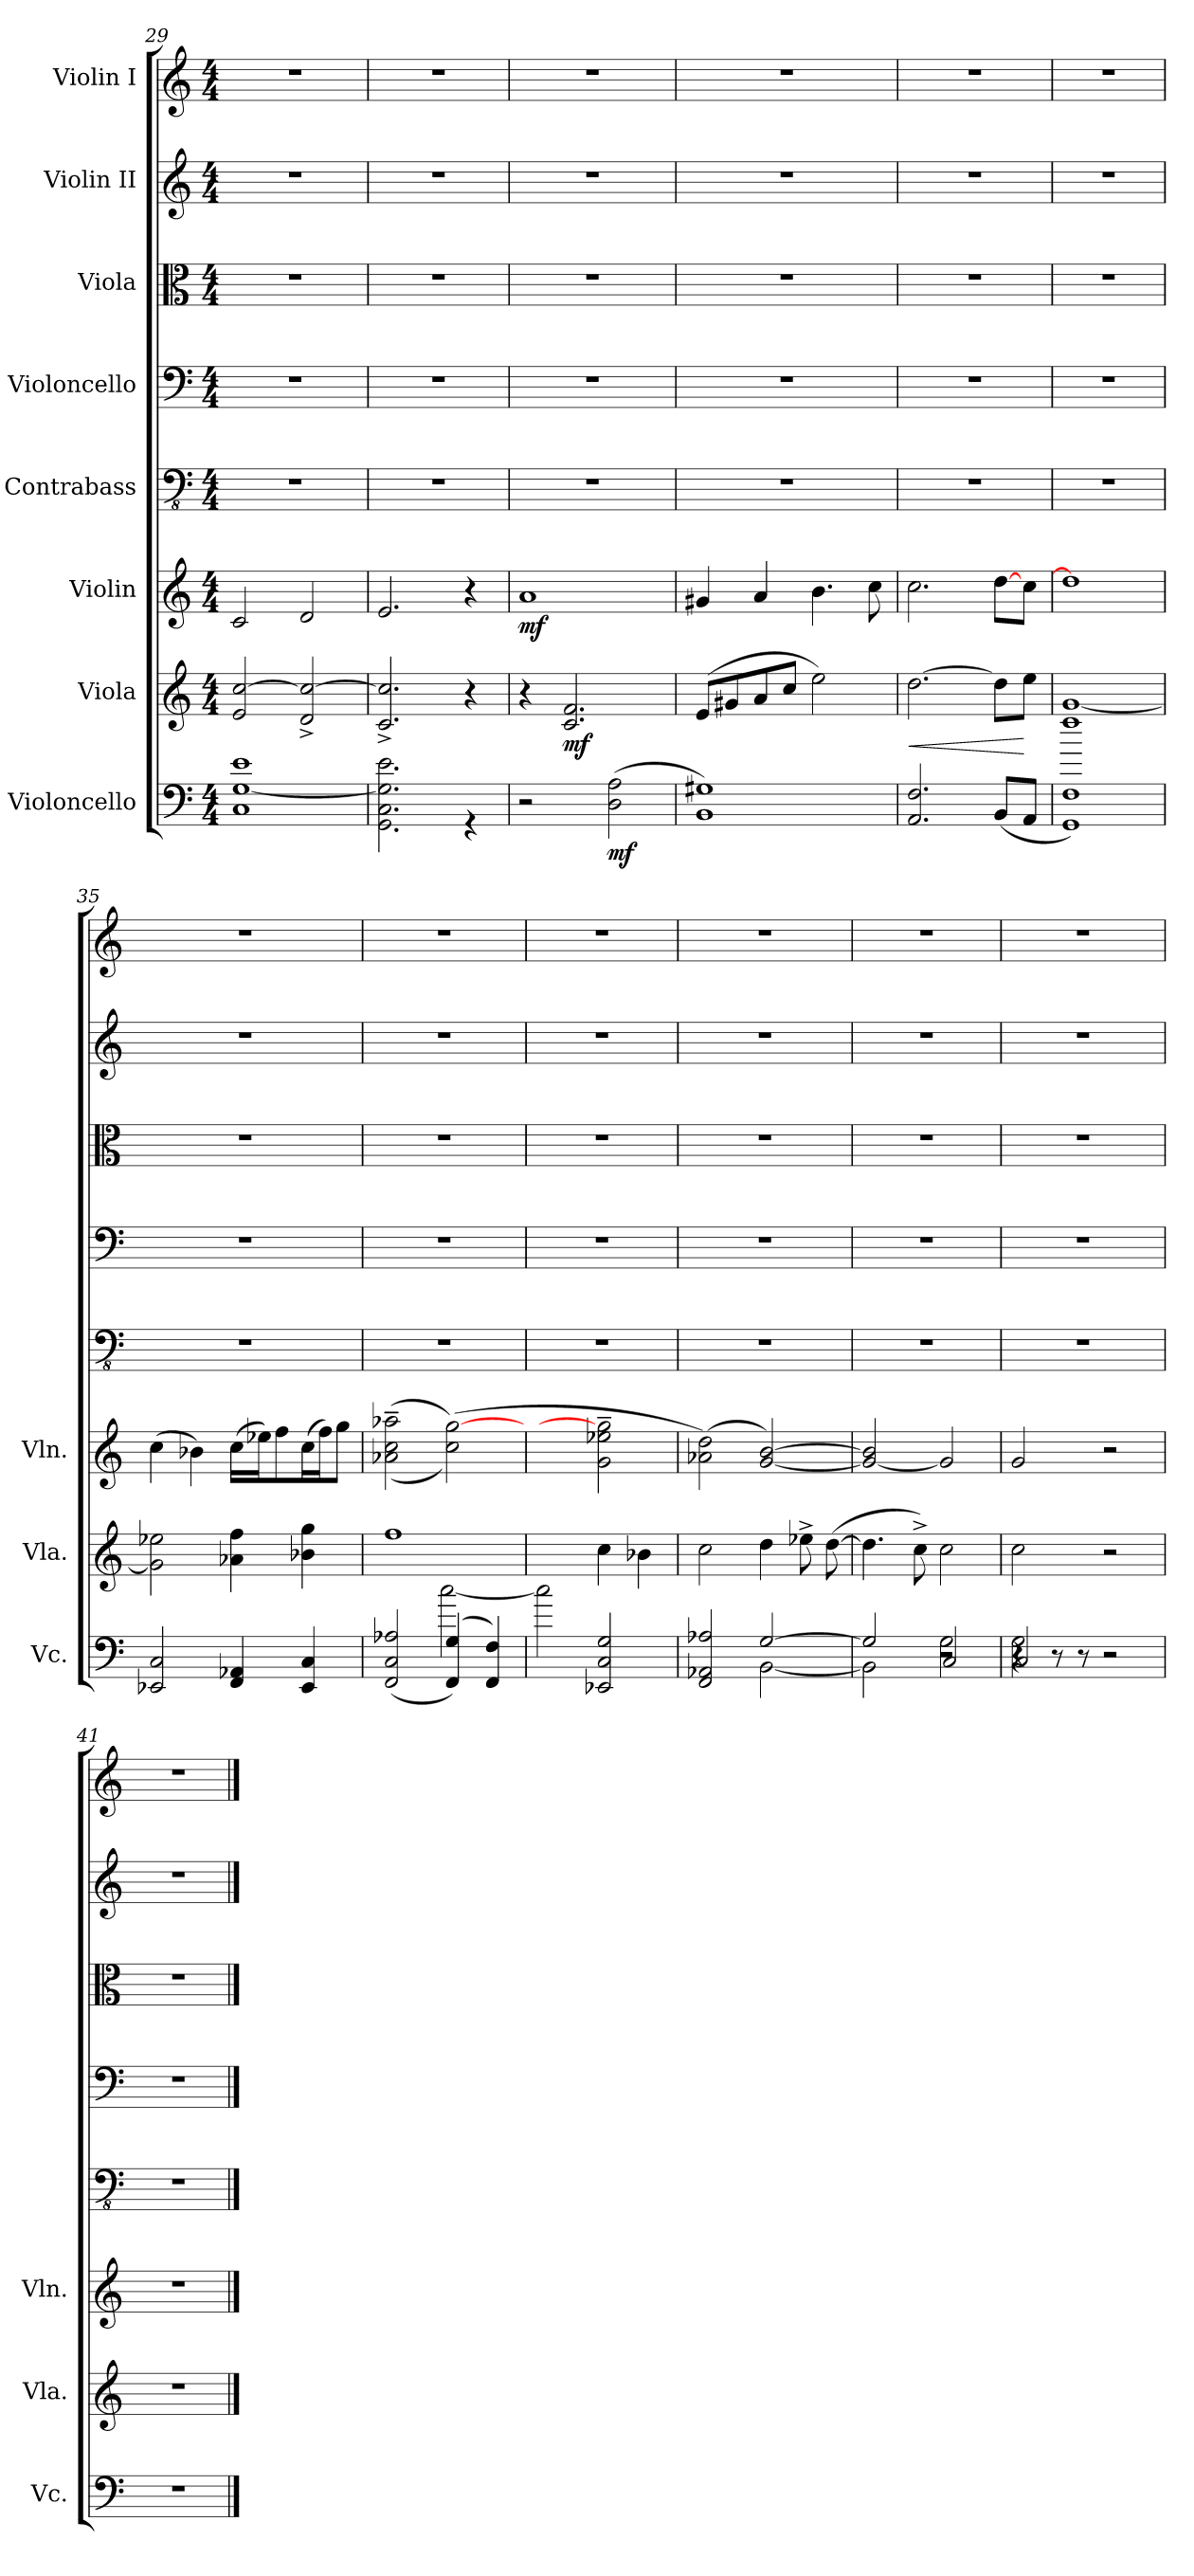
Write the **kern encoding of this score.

**kern	**dynam	**kern	**dynam	**kern	**dynam	**kern	**kern	**kern	**kern	**kern
*part8	*part8	*part7	*part7	*part6	*part6	*part5	*part4	*part3	*part2	*part1
*staff8	*staff8	*staff7	*staff7	*staff6	*staff6	*staff5	*staff4	*staff3	*staff2	*staff1
*I"Violoncello	*	*I"Viola	*	*I"Violin	*	*I"Contrabass	*I"Violoncello	*I"Viola	*I"Violin II	*I"Violin I
*I'Vc.	*	*I'Vla.	*	*I'Vln.	*	*	*	*	*	*
*clefF4	*	*clefG2	*	*clefG2	*	*clefFv4	*clefF4	*clefC3	*clefG2	*clefG2
*k[]	*	*k[]	*	*k[]	*	*k[]	*k[]	*k[]	*k[]	*k[]
*M4/4	*	*M4/4	*	*M4/4	*	*M4/4	*M4/4	*M4/4	*M4/4	*M4/4
=29	=29	=29	=29	=29	=29	=29	=29	=29	=29	=29
*^	*	*	*	*	*	*	*	*	*	*
*	*^	*	*	*	*	*	*	*	*	*	*
1e	[1G	1C	.	2e/ [2cc/	.	2c/	.	1r	1r	1r	1r	1r
.	.	.	.	2d/^ 2cc/_^	.	2d/	.	.	.	.	.	.
*	*v	*v	*	*	*	*	*	*	*	*	*	*
=30	=30	=30	=30	=30	=30	=30	=30	=30	=30	=30	=30
1ryy	2.GG\ 2.C\ 2.G\] 2.e\	.	2.c/^ 2.cc/]^	.	2.e/	.	1r	1r	1r	1r	1r
.	4r	.	4r	.	4r	.	.	.	.	.	.
=31	=31	=31	=31	=31	=31	=31	=31	=31	=31	=31	=31
!	!	!	!	!	!	!LO:DY:b	!	!	!	!	!
*v	*v	*	*	*	*	*	*	*	*	*	*
2r	.	4r	.	1a	mf	1r	1r	1r	1r	1r
!	!	!	!LO:DY:b	!	!	!	!	!	!	!
.	.	2.c/ 2.f/	mf	.	.	.	.	.	.	.
!	!LO:DY:b	!	!	!	!	!	!	!	!	!
(>2D\ 2A\	mf	.	.	.	.	.	.	.	.	.
=32	=32	=32	=32	=32	=32	=32	=32	=32	=32	=32
*^	*	*	*	*	*	*	*	*	*	*
1G#X)	1BB	.	(>8e/L	.	4g#X/	.	1r	1r	1r	1r	1r
.	.	.	8g#X/	.	.	.	.	.	.	.	.
.	.	.	8a/	.	4a/	.	.	.	.	.	.
.	.	.	8cc/J	.	.	.	.	.	.	.	.
.	.	.	2ee\)	.	4.b\	.	.	.	.	.	.
.	.	.	.	.	8cc\	.	.	.	.	.	.
*v	*v	*	*	*	*	*	*	*	*	*	*
!!LO:PB:g=z
=33	=33	=33	=33	=33	=33	=33	=33	=33	=33	=33
!	!	!	!LO:HP:b	!	!	!	!	!	!	!
2.AA/ 2.F/	.	[2.dd\	<	2.cc\	.	1r	1r	1r	1r	1r
(8BB/L	.	8dd\L]	.	[8dd\L	.	.	.	.	.	.
8AA/J	.	8ee\J	[	8cc\J	.	.	.	.	.	.
=34	=34	=34	=34	=34	=34	=34	=34	=34	=34	=34
*^	*	*	*	*	*	*	*	*	*	*
*	*^	*	*	*	*	*	*	*	*	*	*
1ff	1F	1GG)	.	[1g	.	1dd]	.	1r	1r	1r	1r	1r
*v	*v	*v	*	*	*	*	*	*	*	*	*	*
=35	=35	=35	=35	=35	=35	=35	=35	=35	=35	=35
2EE-X/ 2C/	.	2g\] 2ee-X\	.	(>4cc\	.	1r	1r	1r	1r	1r
.	.	.	.	4b-X\)	.	.	.	.	.	.
4FF/ 4AA-X/	.	4a-X\ 4ff\	.	(>16cc\LL	.	.	.	.	.	.
.	.	.	.	16ee-X\J)	.	.	.	.	.	.
.	.	.	.	8ff\	.	.	.	.	.	.
4EE-/ 4C/	.	4b-X\ 4gg\	.	(>16cc\L	.	.	.	.	.	.
.	.	.	.	16ff\J)	.	.	.	.	.	.
.	.	.	.	8gg\J	.	.	.	.	.	.
=36	=36	=36	=36	=36	=36	=36	=36	=36	=36	=36
*^	*	*	*	*	*	*	*	*	*	*
(2FF/ 2C/ 2A-X/	2ryy	.	1ff	.	(>(>2a-X\~ 2cc\~ 2aa-X\~	.	1r	1r	1r	1r	1r
(4FF/ 4G/)	[2cc\	.	.	.	(>2cc\ [2gg\))	.	.	.	.	.	.
4FF/ 4F/)	.	.	.	.	.	.	.	.	.	.	.
=37	=37	=37	=37	=37	=37	=37	=37	=37	=37	=37	=37
2ryy	2cc\]	.	2ryy	.	2ryy	.	1r	1r	1r	1r	1r
2EE-X/ 2C/ 2G/	2ryy	.	4cc\	.	2g\~ 2ee-X\~ 2gg\]~	.	.	.	.	.	.
.	.	.	4b-X\	.	.	.	.	.	.	.	.
=38	=38	=38	=38	=38	=38	=38	=38	=38	=38	=38	=38
2FF/ 2AA-X/ 2A-X/	2ryy	.	2cc\	.	(>2a-X\ 2dd\)	.	1r	1r	1r	1r	1r
[2G/	[2BB\	.	4dd\	.	[2g/ [2b/)	.	.	.	.	.	.
.	.	.	8ee-X^\	.	.	.	.	.	.	.	.
.	.	.	(>[8dd\	.	.	.	.	.	.	.	.
=39	=39	=39	=39	=39	=39	=39	=39	=39	=39	=39	=39
*	*^	*	*	*	*	*	*	*	*	*	*
2G/]	2BB\]	2ryy	.	4.dd\]	.	2g/_ 2b/]	.	1r	1r	1r	1r	1r
.	.	.	.	8cc^\)	.	.	.	.	.	.	.	.
2r	2G\	2C/	.	2cc\	.	2g/]	.	.	.	.	.	.
=40	=40	=40	=40	=40	=40	=40	=40	=40	=40	=40	=40	=40
*	*	*^	*	*	*	*	*	*	*	*	*	*
4r	2G\	2C/	2ryy	.	2cc\	.	2g/	.	1r	1r	1r	1r	1r
8r	.	.	.	.	.	.	.	.	.	.	.	.	.
8r	.	.	.	.	.	.	.	.	.	.	.	.	.
2r	2r	2r	2r	.	2r	.	2r	.	.	.	.	.	.
*v	*v	*v	*v	*	*	*	*	*	*	*	*	*	*
!!LO:PB:g=z
=41	=41	=41	=41	=41	=41	=41	=41	=41	=41	=41
1r	.	1r	.	1r	.	1r	1r	1r	1r	1r
==	==	==	==	==	==	==	==	==	==	==
*-	*-	*-	*-	*-	*-	*-	*-	*-	*-	*-
